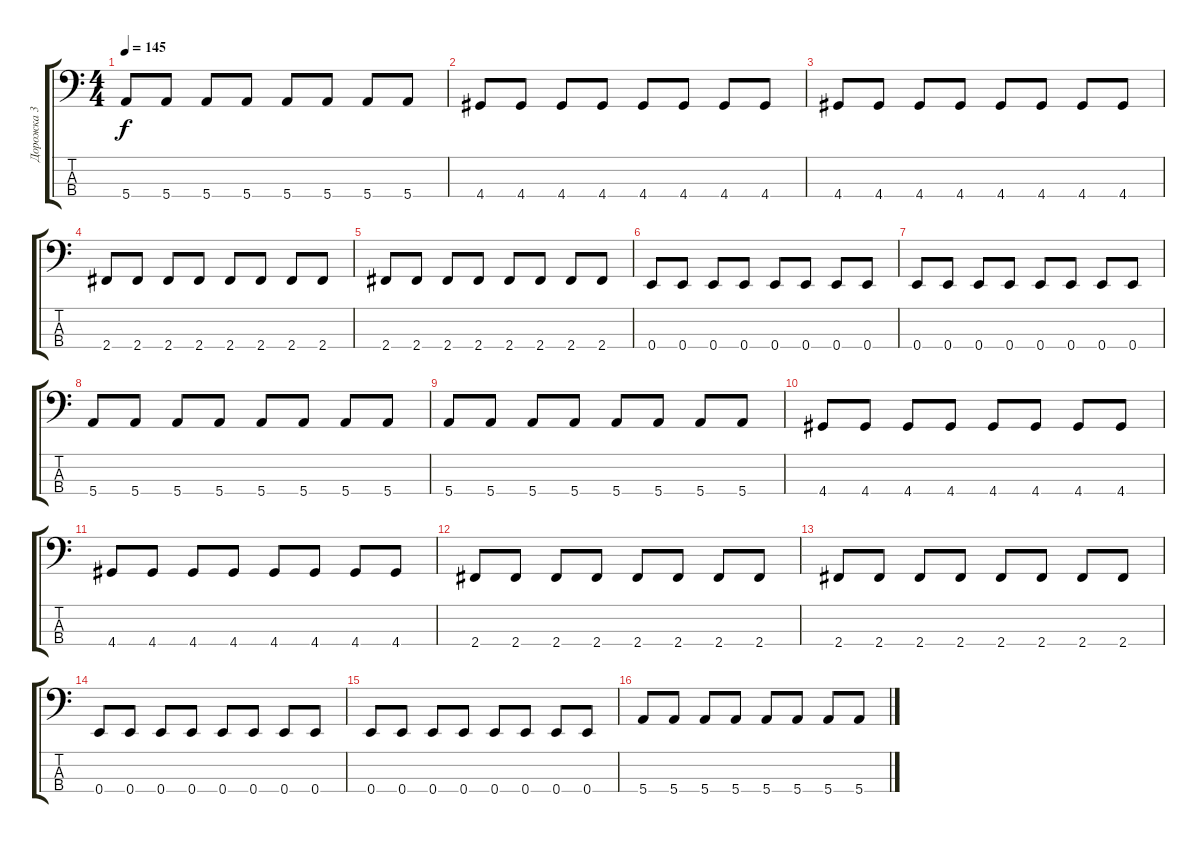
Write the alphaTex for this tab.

\track ("Дорожка 3" "Дорожка 3") {instrument electricbassfinger}
\staff {score tabs}
\tuning (G2 D2 A1 E1) {hide}
\ts (4 4)
\tempo 145
\clef f4
\ks c
5.4.8{dy f} 5.4.8 5.4.8 5.4.8 5.4.8 5.4.8 5.4.8 5.4.8 |
4.4.8 4.4.8 4.4.8 4.4.8 4.4.8 4.4.8 4.4.8 4.4.8 |
4.4.8 4.4.8 4.4.8 4.4.8 4.4.8 4.4.8 4.4.8 4.4.8 |
2.4.8 2.4.8 2.4.8 2.4.8 2.4.8 2.4.8 2.4.8 2.4.8 |
2.4.8 2.4.8 2.4.8 2.4.8 2.4.8 2.4.8 2.4.8 2.4.8 |
0.4.8 0.4.8 0.4.8 0.4.8 0.4.8 0.4.8 0.4.8 0.4.8 |
0.4.8 0.4.8 0.4.8 0.4.8 0.4.8 0.4.8 0.4.8 0.4.8 |
5.4.8 5.4.8 5.4.8 5.4.8 5.4.8 5.4.8 5.4.8 5.4.8 |
5.4.8 5.4.8 5.4.8 5.4.8 5.4.8 5.4.8 5.4.8 5.4.8 |
4.4.8 4.4.8 4.4.8 4.4.8 4.4.8 4.4.8 4.4.8 4.4.8 |
4.4.8 4.4.8 4.4.8 4.4.8 4.4.8 4.4.8 4.4.8 4.4.8 |
2.4.8 2.4.8 2.4.8 2.4.8 2.4.8 2.4.8 2.4.8 2.4.8 |
2.4.8 2.4.8 2.4.8 2.4.8 2.4.8 2.4.8 2.4.8 2.4.8 |
0.4.8 0.4.8 0.4.8 0.4.8 0.4.8 0.4.8 0.4.8 0.4.8 |
0.4.8 0.4.8 0.4.8 0.4.8 0.4.8 0.4.8 0.4.8 0.4.8 |
5.4.8 5.4.8 5.4.8 5.4.8 5.4.8 5.4.8 5.4.8 5.4.8
